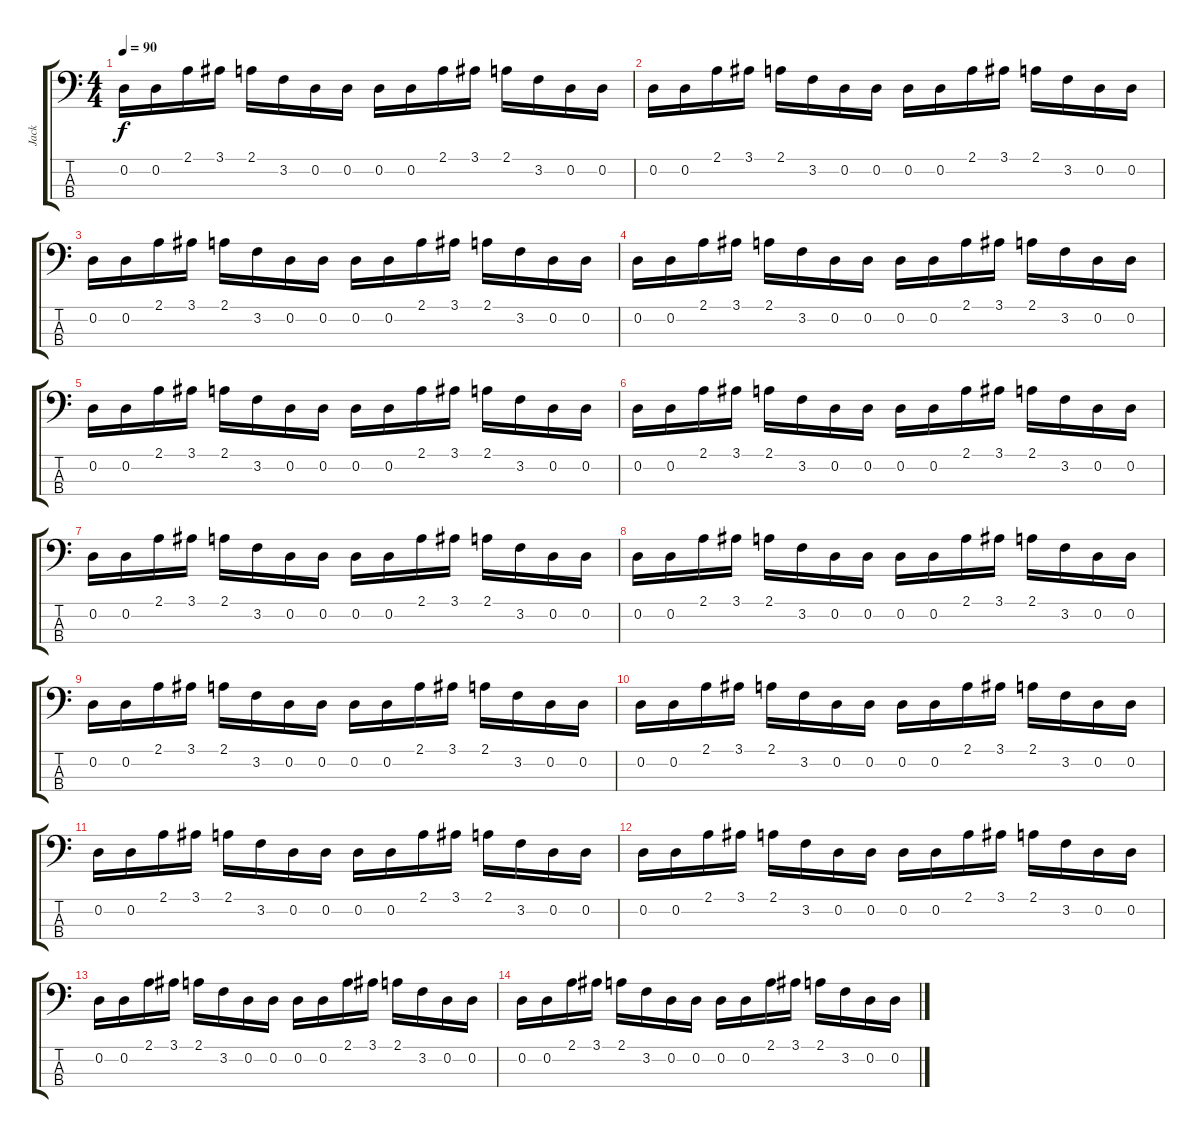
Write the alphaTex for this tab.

\track ("Jack" "Jack") {instrument fretlessbass}
\staff {score tabs}
\tuning (G2 D2 A1 E1) {hide}
\ts (4 4)
\tempo 90
\clef f4
\ks c
0.2.16{dy f} 0.2.16 2.1.16 3.1.16 2.1.16 3.2.16 0.2.16 0.2.16 0.2.16 0.2.16 2.1.16 3.1.16 2.1.16 3.2.16 0.2.16 0.2.16 |
0.2.16 0.2.16 2.1.16 3.1.16 2.1.16 3.2.16 0.2.16 0.2.16 0.2.16 0.2.16 2.1.16 3.1.16 2.1.16 3.2.16 0.2.16 0.2.16 |
0.2.16 0.2.16 2.1.16 3.1.16 2.1.16 3.2.16 0.2.16 0.2.16 0.2.16 0.2.16 2.1.16 3.1.16 2.1.16 3.2.16 0.2.16 0.2.16 |
0.2.16 0.2.16 2.1.16 3.1.16 2.1.16 3.2.16 0.2.16 0.2.16 0.2.16 0.2.16 2.1.16 3.1.16 2.1.16 3.2.16 0.2.16 0.2.16 |
0.2.16 0.2.16 2.1.16 3.1.16 2.1.16 3.2.16 0.2.16 0.2.16 0.2.16 0.2.16 2.1.16 3.1.16 2.1.16 3.2.16 0.2.16 0.2.16 |
0.2.16 0.2.16 2.1.16 3.1.16 2.1.16 3.2.16 0.2.16 0.2.16 0.2.16 0.2.16 2.1.16 3.1.16 2.1.16 3.2.16 0.2.16 0.2.16 |
0.2.16 0.2.16 2.1.16 3.1.16 2.1.16 3.2.16 0.2.16 0.2.16 0.2.16 0.2.16 2.1.16 3.1.16 2.1.16 3.2.16 0.2.16 0.2.16 |
0.2.16 0.2.16 2.1.16 3.1.16 2.1.16 3.2.16 0.2.16 0.2.16 0.2.16 0.2.16 2.1.16 3.1.16 2.1.16 3.2.16 0.2.16 0.2.16 |
0.2.16 0.2.16 2.1.16 3.1.16 2.1.16 3.2.16 0.2.16 0.2.16 0.2.16 0.2.16 2.1.16 3.1.16 2.1.16 3.2.16 0.2.16 0.2.16 |
0.2.16 0.2.16 2.1.16 3.1.16 2.1.16 3.2.16 0.2.16 0.2.16 0.2.16 0.2.16 2.1.16 3.1.16 2.1.16 3.2.16 0.2.16 0.2.16 |
0.2.16 0.2.16 2.1.16 3.1.16 2.1.16 3.2.16 0.2.16 0.2.16 0.2.16 0.2.16 2.1.16 3.1.16 2.1.16 3.2.16 0.2.16 0.2.16 |
0.2.16 0.2.16 2.1.16 3.1.16 2.1.16 3.2.16 0.2.16 0.2.16 0.2.16 0.2.16 2.1.16 3.1.16 2.1.16 3.2.16 0.2.16 0.2.16 |
0.2.16 0.2.16 2.1.16 3.1.16 2.1.16 3.2.16 0.2.16 0.2.16 0.2.16 0.2.16 2.1.16 3.1.16 2.1.16 3.2.16 0.2.16 0.2.16 |
0.2.16 0.2.16 2.1.16 3.1.16 2.1.16 3.2.16 0.2.16 0.2.16 0.2.16 0.2.16 2.1.16 3.1.16 2.1.16 3.2.16 0.2.16 0.2.16
